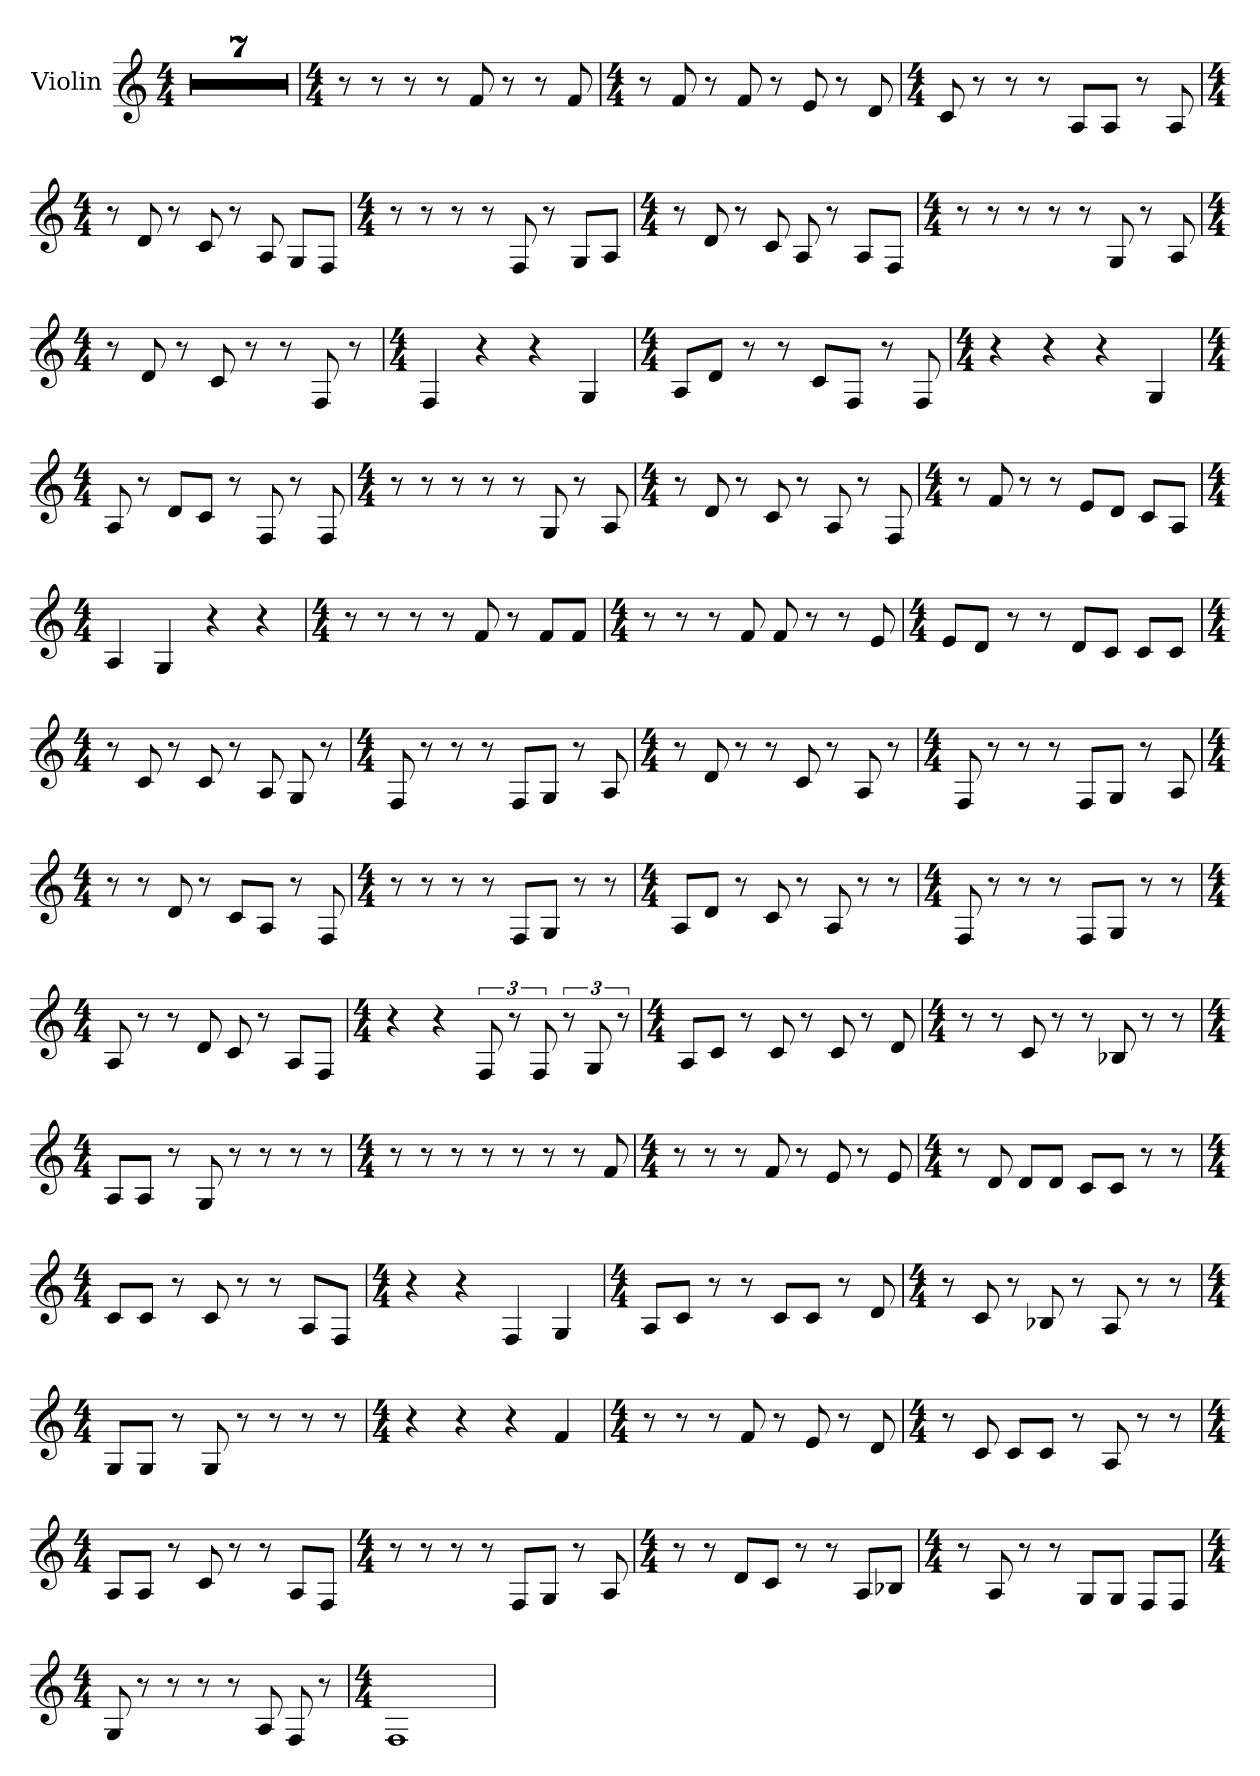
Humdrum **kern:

**kern
*part1
*staff1
*I"Violin
*I'Vln
*M4/4
=
1r
=
*M4/4
1r
=
*M4/4
1r
=
*M4/4
1r
=
*M4/4
1r
=
*M4/4
1r
=
*M4/4
1r
=
*M4/4
8r
8r
8r
8r
8f
8r
8r
8f
=
*M4/4
8r
8f
8r
8f
8r
8e
8r
8d
=
*M4/4
8c
8r
8r
8r
8AL
8AJ
8r
8A
=
*M4/4
8r
8d
8r
8c
8r
8A
8GL
8FJ
=
*M4/4
8r
8r
8r
8r
8F
8r
8GL
8AJ
=
*M4/4
8r
8d
8r
8c
8A
8r
8AL
8FJ
=
*M4/4
8r
8r
8r
8r
8r
8G
8r
8A
=
*M4/4
8r
8d
8r
8c
8r
8r
8F
8r
=
*M4/4
4F
4r
4r
4G
=
*M4/4
8AL
8dJ
8r
8r
8cL
8FJ
8r
8F
=
*M4/4
4r
4r
4r
4G
=
*M4/4
8A
8r
8dL
8cJ
8r
8F
8r
8F
=
*M4/4
8r
8r
8r
8r
8r
8G
8r
8A
=
*M4/4
8r
8d
8r
8c
8r
8A
8r
8F
=
*M4/4
8r
8f
8r
8r
8eL
8dJ
8cL
8AJ
=
*M4/4
4A
4G
4r
4r
=
*M4/4
8r
8r
8r
8r
8f
8r
8fL
8fJ
=
*M4/4
8r
8r
8r
8f
8f
8r
8r
8e
=
*M4/4
8eL
8dJ
8r
8r
8dL
8cJ
8cL
8cJ
=
*M4/4
8r
8c
8r
8c
8r
8A
8G
8r
=
*M4/4
8F
8r
8r
8r
8FL
8GJ
8r
8A
=
*M4/4
8r
8d
8r
8r
8c
8r
8A
8r
=
*M4/4
8F
8r
8r
8r
8FL
8GJ
8r
8A
=
*M4/4
8r
8r
8d
8r
8cL
8AJ
8r
8F
=
*M4/4
8r
8r
8r
8r
8FL
8GJ
8r
8r
=
*M4/4
8AL
8dJ
8r
8c
8r
8A
8r
8r
=
*M4/4
8F
8r
8r
8r
8FL
8GJ
8r
8r
=
*M4/4
8A
8r
8r
8d
8c
8r
8AL
8FJ
=
*M4/4
4r
4r
12F
12r
12F
12r
12G
12r
=
*M4/4
8AL
8cJ
8r
8c
8r
8c
8r
8d
=
*M4/4
8r
8r
8c
8r
8r
8B-X
8r
8r
=
*M4/4
8AL
8AJ
8r
8G
8r
8r
8r
8r
=
*M4/4
8r
8r
8r
8r
8r
8r
8r
8f
=
*M4/4
8r
8r
8r
8f
8r
8e
8r
8e
=
*M4/4
8r
8d
8dL
8dJ
8cL
8cJ
8r
8r
=
*M4/4
8cL
8cJ
8r
8c
8r
8r
8AL
8FJ
=
*M4/4
4r
4r
4F
4G
=
*M4/4
8AL
8cJ
8r
8r
8cL
8cJ
8r
8d
=
*M4/4
8r
8c
8r
8B-X
8r
8A
8r
8r
=
*M4/4
8GL
8GJ
8r
8G
8r
8r
8r
8r
=
*M4/4
4r
4r
4r
4f
=
*M4/4
8r
8r
8r
8f
8r
8e
8r
8d
=
*M4/4
8r
8c
8cL
8cJ
8r
8A
8r
8r
=
*M4/4
8AL
8AJ
8r
8c
8r
8r
8AL
8FJ
=
*M4/4
8r
8r
8r
8r
8FL
8GJ
8r
8A
=
*M4/4
8r
8r
8dL
8cJ
8r
8r
8AL
8B-XJ
=
*M4/4
8r
8A
8r
8r
8GL
8GJ
8FL
8FJ
=
*M4/4
8G
8r
8r
8r
8r
8A
8F
8r
=
*M4/4
1F
=
*-
